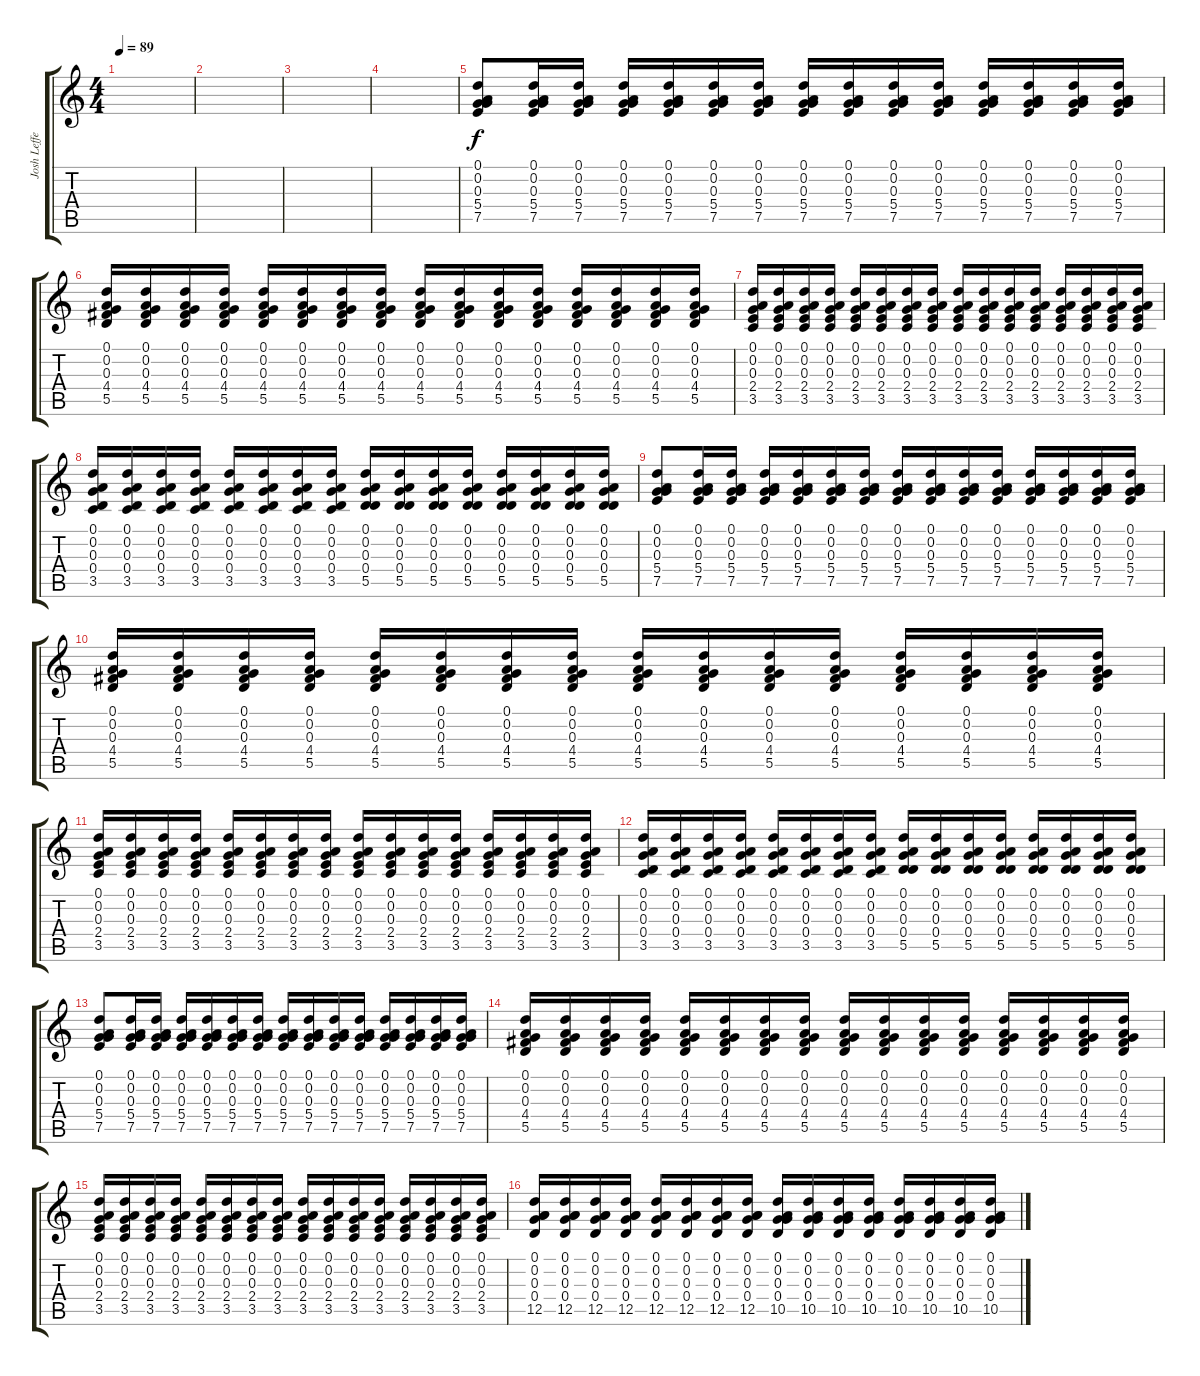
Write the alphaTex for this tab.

\track ("Josh Lefferts" "Josh Leffe") {instrument acousticguitarsteel}
\staff {score tabs}
\tuning (D4 A3 G3 D3 A2 D2) {hide}
\ts (4 4)
\tempo 89
\clef g2
\ks c
|
|
|
|
(0.1 0.2 0.3 5.4 7.5).8 (0.1 0.2 0.3 5.4 7.5).16 (0.1 0.2 0.3 5.4 7.5).16 (0.1 0.2 0.3 5.4 7.5).16 (0.1 0.2 0.3 5.4 7.5).16 (0.1 0.2 0.3 5.4 7.5).16 (0.1 0.2 0.3 5.4 7.5).16 (0.1 0.2 0.3 5.4 7.5).16 (0.1 0.2 0.3 5.4 7.5).16 (0.1 0.2 0.3 5.4 7.5).16 (0.1 0.2 0.3 5.4 7.5).16 (0.1 0.2 0.3 5.4 7.5).16 (0.1 0.2 0.3 5.4 7.5).16 (0.1 0.2 0.3 5.4 7.5).16 (0.1 0.2 0.3 5.4 7.5).16 |
(0.1 0.2 0.3 4.4 5.5).16 (0.1 0.2 0.3 4.4 5.5).16 (0.1 0.2 0.3 4.4 5.5).16 (0.1 0.2 0.3 4.4 5.5).16 (0.1 0.2 0.3 4.4 5.5).16 (0.1 0.2 0.3 4.4 5.5).16 (0.1 0.2 0.3 4.4 5.5).16 (0.1 0.2 0.3 4.4 5.5).16 (0.1 0.2 0.3 4.4 5.5).16 (0.1 0.2 0.3 4.4 5.5).16 (0.1 0.2 0.3 4.4 5.5).16 (0.1 0.2 0.3 4.4 5.5).16 (0.1 0.2 0.3 4.4 5.5).16 (0.1 0.2 0.3 4.4 5.5).16 (0.1 0.2 0.3 4.4 5.5).16 (0.1 0.2 0.3 4.4 5.5).16 |
(0.1 0.2 0.3 2.4 3.5).16 (0.1 0.2 0.3 2.4 3.5).16 (0.1 0.2 0.3 2.4 3.5).16 (0.1 0.2 0.3 2.4 3.5).16 (0.1 0.2 0.3 2.4 3.5).16 (0.1 0.2 0.3 2.4 3.5).16 (0.1 0.2 0.3 2.4 3.5).16 (0.1 0.2 0.3 2.4 3.5).16 (0.1 0.2 0.3 2.4 3.5).16 (0.1 0.2 0.3 2.4 3.5).16 (0.1 0.2 0.3 2.4 3.5).16 (0.1 0.2 0.3 2.4 3.5).16 (0.1 0.2 0.3 2.4 3.5).16 (0.1 0.2 0.3 2.4 3.5).16 (0.1 0.2 0.3 2.4 3.5).16 (0.1 0.2 0.3 2.4 3.5).16 |
(0.1 0.2 0.3 0.4 3.5).16 (0.1 0.2 0.3 0.4 3.5).16 (0.1 0.2 0.3 0.4 3.5).16 (0.1 0.2 0.3 0.4 3.5).16 (0.1 0.2 0.3 0.4 3.5).16 (0.1 0.2 0.3 0.4 3.5).16 (0.1 0.2 0.3 0.4 3.5).16 (0.1 0.2 0.3 0.4 3.5).16 (0.1 0.2 0.3 0.4 5.5).16 (0.1 0.2 0.3 0.4 5.5).16 (0.1 0.2 0.3 0.4 5.5).16 (0.1 0.2 0.3 0.4 5.5).16 (0.1 0.2 0.3 0.4 5.5).16 (0.1 0.2 0.3 0.4 5.5).16 (0.1 0.2 0.3 0.4 5.5).16 (0.1 0.2 0.3 0.4 5.5).16 |
(0.1 0.2 0.3 5.4 7.5).8 (0.1 0.2 0.3 5.4 7.5).16 (0.1 0.2 0.3 5.4 7.5).16 (0.1 0.2 0.3 5.4 7.5).16 (0.1 0.2 0.3 5.4 7.5).16 (0.1 0.2 0.3 5.4 7.5).16 (0.1 0.2 0.3 5.4 7.5).16 (0.1 0.2 0.3 5.4 7.5).16 (0.1 0.2 0.3 5.4 7.5).16 (0.1 0.2 0.3 5.4 7.5).16 (0.1 0.2 0.3 5.4 7.5).16 (0.1 0.2 0.3 5.4 7.5).16 (0.1 0.2 0.3 5.4 7.5).16 (0.1 0.2 0.3 5.4 7.5).16 (0.1 0.2 0.3 5.4 7.5).16 |
(0.1 0.2 0.3 4.4 5.5).16 (0.1 0.2 0.3 4.4 5.5).16 (0.1 0.2 0.3 4.4 5.5).16 (0.1 0.2 0.3 4.4 5.5).16 (0.1 0.2 0.3 4.4 5.5).16 (0.1 0.2 0.3 4.4 5.5).16 (0.1 0.2 0.3 4.4 5.5).16 (0.1 0.2 0.3 4.4 5.5).16 (0.1 0.2 0.3 4.4 5.5).16 (0.1 0.2 0.3 4.4 5.5).16 (0.1 0.2 0.3 4.4 5.5).16 (0.1 0.2 0.3 4.4 5.5).16 (0.1 0.2 0.3 4.4 5.5).16 (0.1 0.2 0.3 4.4 5.5).16 (0.1 0.2 0.3 4.4 5.5).16 (0.1 0.2 0.3 4.4 5.5).16 |
(0.1 0.2 0.3 2.4 3.5).16 (0.1 0.2 0.3 2.4 3.5).16 (0.1 0.2 0.3 2.4 3.5).16 (0.1 0.2 0.3 2.4 3.5).16 (0.1 0.2 0.3 2.4 3.5).16 (0.1 0.2 0.3 2.4 3.5).16 (0.1 0.2 0.3 2.4 3.5).16 (0.1 0.2 0.3 2.4 3.5).16 (0.1 0.2 0.3 2.4 3.5).16 (0.1 0.2 0.3 2.4 3.5).16 (0.1 0.2 0.3 2.4 3.5).16 (0.1 0.2 0.3 2.4 3.5).16 (0.1 0.2 0.3 2.4 3.5).16 (0.1 0.2 0.3 2.4 3.5).16 (0.1 0.2 0.3 2.4 3.5).16 (0.1 0.2 0.3 2.4 3.5).16 |
(0.1 0.2 0.3 0.4 3.5).16 (0.1 0.2 0.3 0.4 3.5).16 (0.1 0.2 0.3 0.4 3.5).16 (0.1 0.2 0.3 0.4 3.5).16 (0.1 0.2 0.3 0.4 3.5).16 (0.1 0.2 0.3 0.4 3.5).16 (0.1 0.2 0.3 0.4 3.5).16 (0.1 0.2 0.3 0.4 3.5).16 (0.1 0.2 0.3 0.4 5.5).16 (0.1 0.2 0.3 0.4 5.5).16 (0.1 0.2 0.3 0.4 5.5).16 (0.1 0.2 0.3 0.4 5.5).16 (0.1 0.2 0.3 0.4 5.5).16 (0.1 0.2 0.3 0.4 5.5).16 (0.1 0.2 0.3 0.4 5.5).16 (0.1 0.2 0.3 0.4 5.5).16 |
(0.1 0.2 0.3 5.4 7.5).8 (0.1 0.2 0.3 5.4 7.5).16 (0.1 0.2 0.3 5.4 7.5).16 (0.1 0.2 0.3 5.4 7.5).16 (0.1 0.2 0.3 5.4 7.5).16 (0.1 0.2 0.3 5.4 7.5).16 (0.1 0.2 0.3 5.4 7.5).16 (0.1 0.2 0.3 5.4 7.5).16 (0.1 0.2 0.3 5.4 7.5).16 (0.1 0.2 0.3 5.4 7.5).16 (0.1 0.2 0.3 5.4 7.5).16 (0.1 0.2 0.3 5.4 7.5).16 (0.1 0.2 0.3 5.4 7.5).16 (0.1 0.2 0.3 5.4 7.5).16 (0.1 0.2 0.3 5.4 7.5).16 |
(0.1 0.2 0.3 4.4 5.5).16 (0.1 0.2 0.3 4.4 5.5).16 (0.1 0.2 0.3 4.4 5.5).16 (0.1 0.2 0.3 4.4 5.5).16 (0.1 0.2 0.3 4.4 5.5).16 (0.1 0.2 0.3 4.4 5.5).16 (0.1 0.2 0.3 4.4 5.5).16 (0.1 0.2 0.3 4.4 5.5).16 (0.1 0.2 0.3 4.4 5.5).16 (0.1 0.2 0.3 4.4 5.5).16 (0.1 0.2 0.3 4.4 5.5).16 (0.1 0.2 0.3 4.4 5.5).16 (0.1 0.2 0.3 4.4 5.5).16 (0.1 0.2 0.3 4.4 5.5).16 (0.1 0.2 0.3 4.4 5.5).16 (0.1 0.2 0.3 4.4 5.5).16 |
(0.1 0.2 0.3 2.4 3.5).16 (0.1 0.2 0.3 2.4 3.5).16 (0.1 0.2 0.3 2.4 3.5).16 (0.1 0.2 0.3 2.4 3.5).16 (0.1 0.2 0.3 2.4 3.5).16 (0.1 0.2 0.3 2.4 3.5).16 (0.1 0.2 0.3 2.4 3.5).16 (0.1 0.2 0.3 2.4 3.5).16 (0.1 0.2 0.3 2.4 3.5).16 (0.1 0.2 0.3 2.4 3.5).16 (0.1 0.2 0.3 2.4 3.5).16 (0.1 0.2 0.3 2.4 3.5).16 (0.1 0.2 0.3 2.4 3.5).16 (0.1 0.2 0.3 2.4 3.5).16 (0.1 0.2 0.3 2.4 3.5).16 (0.1 0.2 0.3 2.4 3.5).16 |
(0.1 0.2 0.3 0.4 12.5).16 (0.1 0.2 0.3 0.4 12.5).16 (0.1 0.2 0.3 0.4 12.5).16 (0.1 0.2 0.3 0.4 12.5).16 (0.1 0.2 0.3 0.4 12.5).16 (0.1 0.2 0.3 0.4 12.5).16 (0.1 0.2 0.3 0.4 12.5).16 (0.1 0.2 0.3 0.4 12.5).16 (0.1 0.2 0.3 0.4 10.5).16 (0.1 0.2 0.3 0.4 10.5).16 (0.1 0.2 0.3 0.4 10.5).16 (0.1 0.2 0.3 0.4 10.5).16 (0.1 0.2 0.3 0.4 10.5).16 (0.1 0.2 0.3 0.4 10.5).16 (0.1 0.2 0.3 0.4 10.5).16 (0.1 0.2 0.3 0.4 10.5).16
